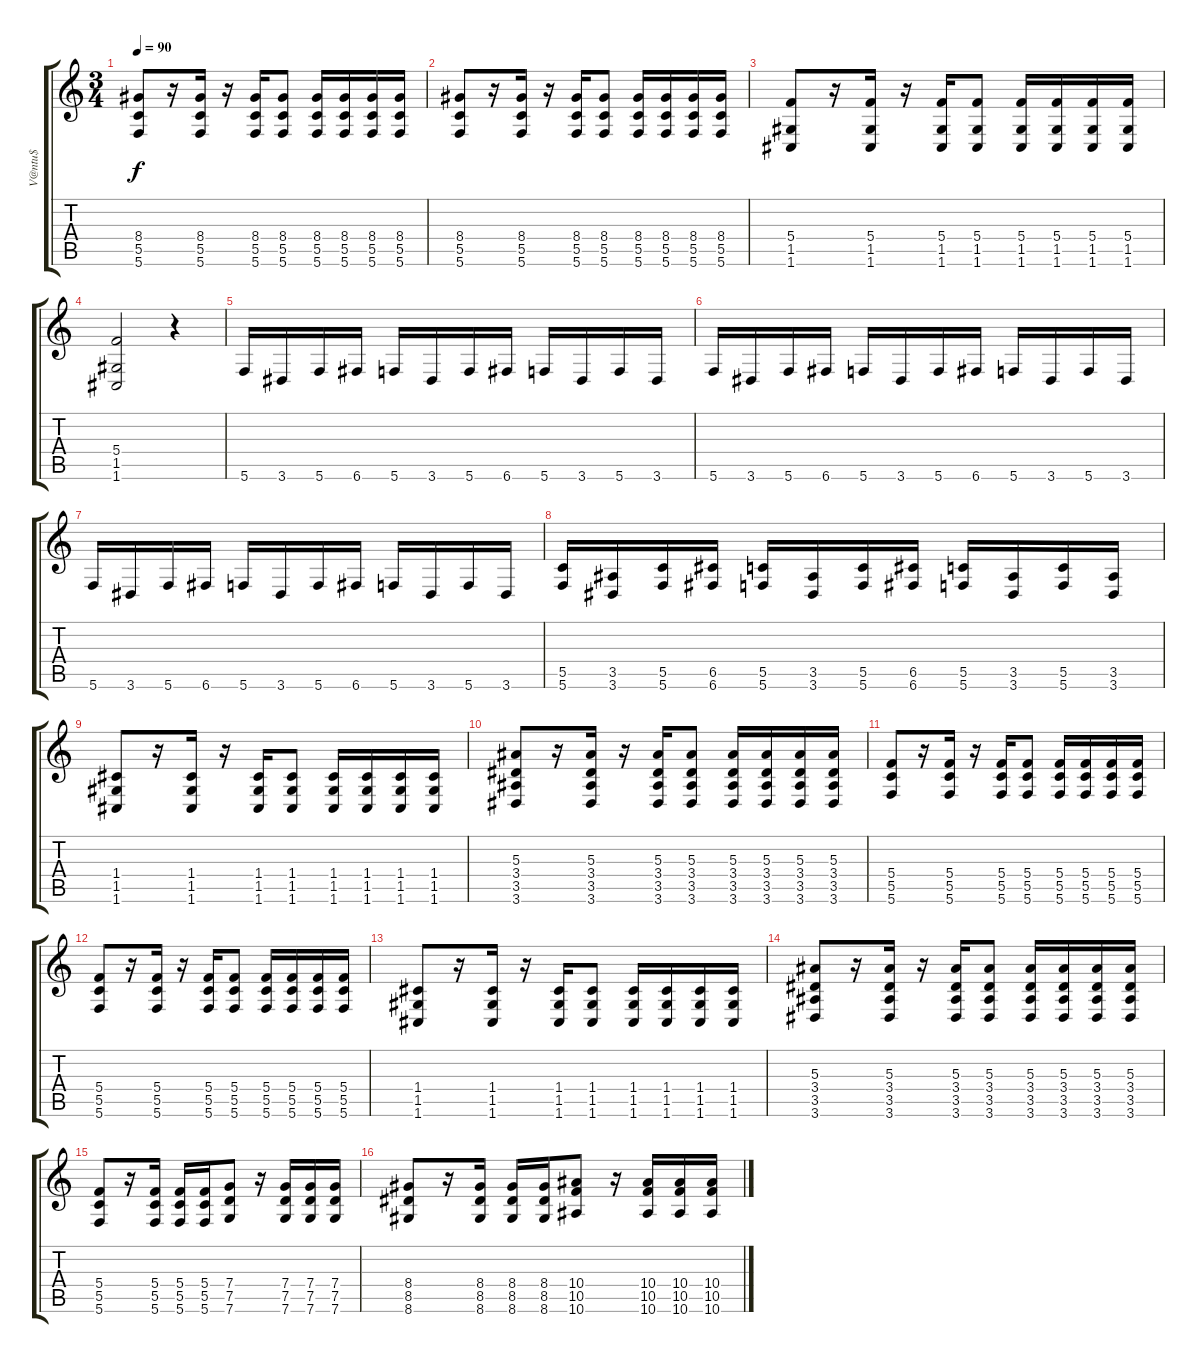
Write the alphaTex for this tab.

\track ("V@ntu$" "V@ntu$") {instrument acousticguitarsteel}
\staff {score tabs}
\tuning (D4 A3 F3 C3 G2 C2) {hide}
\ts (3 4)
\tempo 90
\clef g2
\ks c
(8.4 5.5 5.6).8{dy f} r.16 (8.4 5.5 5.6).16 r.16 (8.4 5.5 5.6).16 (8.4 5.5 5.6).8 (8.4 5.5 5.6).16 (8.4 5.5 5.6).16 (8.4 5.5 5.6).16 (8.4 5.5 5.6).16 |
(8.4 5.5 5.6).8 r.16 (8.4 5.5 5.6).16 r.16 (8.4 5.5 5.6).16 (8.4 5.5 5.6).8 (8.4 5.5 5.6).16 (8.4 5.5 5.6).16 (8.4 5.5 5.6).16 (8.4 5.5 5.6).16 |
(5.4 1.5 1.6).8 r.16 (5.4 1.5 1.6).16 r.16 (5.4 1.5 1.6).16 (5.4 1.5 1.6).8 (5.4 1.5 1.6).16 (5.4 1.5 1.6).16 (5.4 1.5 1.6).16 (5.4 1.5 1.6).16 |
(5.4 1.5 1.6).2 r.4 |
5.6.16 3.6.16 5.6.16 6.6.16 5.6.16 3.6.16 5.6.16 6.6.16 5.6.16 3.6.16 5.6.16 3.6.16 |
5.6.16 3.6.16 5.6.16 6.6.16 5.6.16 3.6.16 5.6.16 6.6.16 5.6.16 3.6.16 5.6.16 3.6.16 |
5.6.16 3.6.16 5.6.16 6.6.16 5.6.16 3.6.16 5.6.16 6.6.16 5.6.16 3.6.16 5.6.16 3.6.16 |
(5.5 5.6).16 (3.5 3.6).16 (5.5 5.6).16 (6.5 6.6).16 (5.5 5.6).16 (3.5 3.6).16 (5.5 5.6).16 (6.5 6.6).16 (5.5 5.6).16 (3.5 3.6).16 (5.5 5.6).16 (3.5 3.6).16 |
(1.4 1.5 1.6).8 r.16 (1.4 1.5 1.6).16 r.16 (1.4 1.5 1.6).16 (1.4 1.5 1.6).8 (1.4 1.5 1.6).16 (1.4 1.5 1.6).16 (1.4 1.5 1.6).16 (1.4 1.5 1.6).16 |
(5.3 3.4 3.5 3.6).8 r.16 (5.3 3.4 3.5 3.6).16 r.16 (5.3 3.4 3.5 3.6).16 (5.3 3.4 3.5 3.6).8 (5.3 3.4 3.5 3.6).16 (5.3 3.4 3.5 3.6).16 (5.3 3.4 3.5 3.6).16 (5.3 3.4 3.5 3.6).16 |
(5.4 5.5 5.6).8 r.16 (5.4 5.5 5.6).16 r.16 (5.4 5.5 5.6).16 (5.4 5.5 5.6).8 (5.4 5.5 5.6).16 (5.4 5.5 5.6).16 (5.4 5.5 5.6).16 (5.4 5.5 5.6).16 |
(5.4 5.5 5.6).8 r.16 (5.4 5.5 5.6).16 r.16 (5.4 5.5 5.6).16 (5.4 5.5 5.6).8 (5.4 5.5 5.6).16 (5.4 5.5 5.6).16 (5.4 5.5 5.6).16 (5.4 5.5 5.6).16 |
(1.4 1.5 1.6).8 r.16 (1.4 1.5 1.6).16 r.16 (1.4 1.5 1.6).16 (1.4 1.5 1.6).8 (1.4 1.5 1.6).16 (1.4 1.5 1.6).16 (1.4 1.5 1.6).16 (1.4 1.5 1.6).16 |
(5.3 3.4 3.5 3.6).8 r.16 (5.3 3.4 3.5 3.6).16 r.16 (5.3 3.4 3.5 3.6).16 (5.3 3.4 3.5 3.6).8 (5.3 3.4 3.5 3.6).16 (5.3 3.4 3.5 3.6).16 (5.3 3.4 3.5 3.6).16 (5.3 3.4 3.5 3.6).16 |
(5.4 5.5 5.6).8 r.16 (5.4 5.5 5.6).16 (5.4 5.5 5.6).16 (5.4 5.5 5.6).16 (7.4 7.5 7.6).8 r.16 (7.4 7.5 7.6).16 (7.4 7.5 7.6).16 (7.4 7.5 7.6).16 |
(8.4 8.5 8.6).8 r.16 (8.4 8.5 8.6).16 (8.4 8.5 8.6).16 (8.4 8.5 8.6).16 (10.4 10.5 10.6).8 r.16 (10.4 10.5 10.6).16 (10.4 10.5 10.6).16 (10.4 10.5 10.6).16
